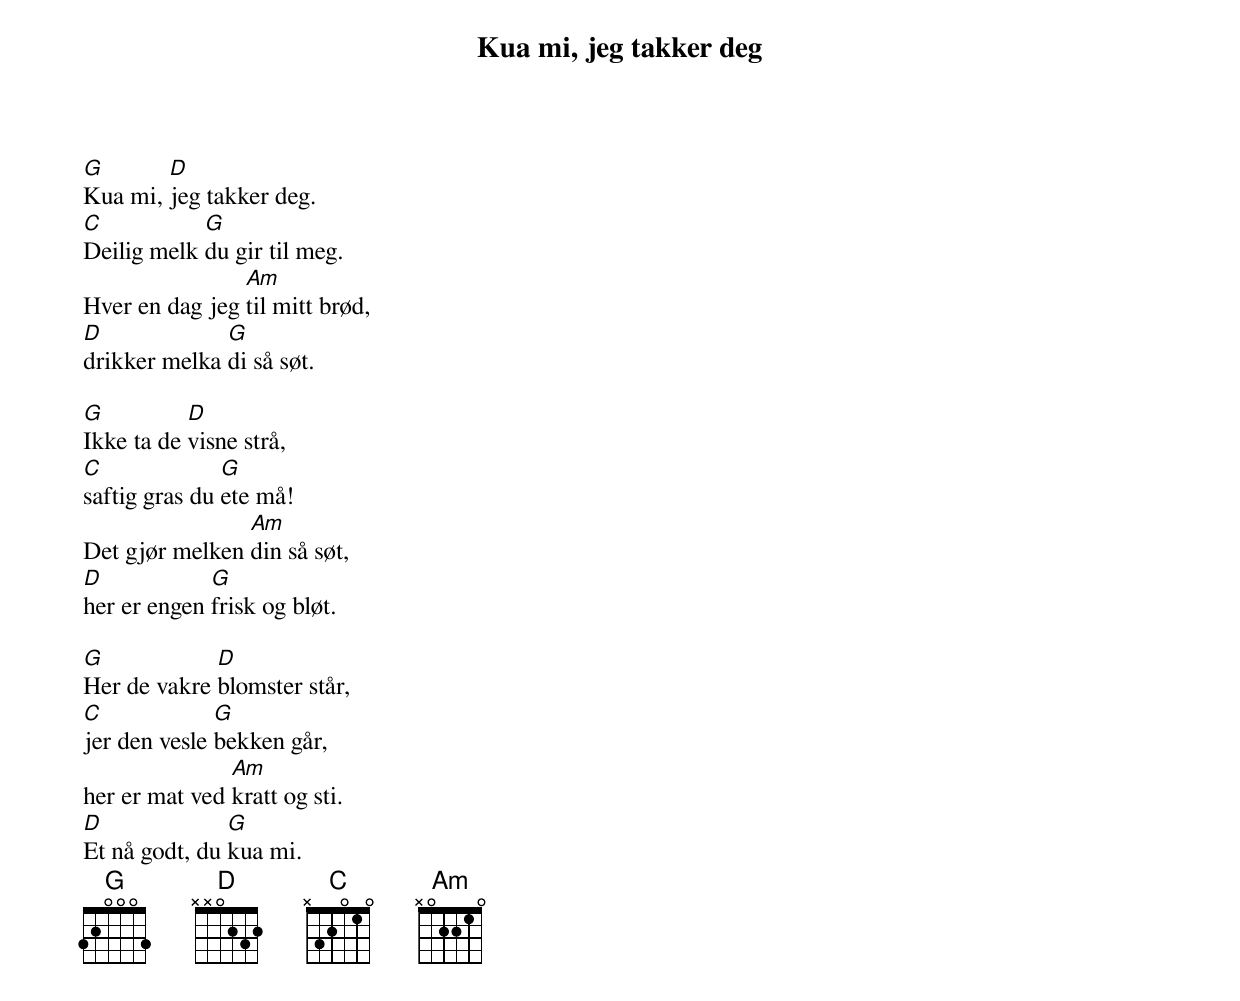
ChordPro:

{title: Kua mi, jeg takker deg}
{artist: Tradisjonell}
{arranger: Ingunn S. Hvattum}
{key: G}

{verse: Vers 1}
[G]Kua mi, [D]jeg takker deg.
[C]Deilig melk [G]du gir til meg.
Hver en dag jeg [Am]til mitt brød,
[D]drikker melka [G]di så søt.

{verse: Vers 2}
[G]Ikke ta de [D]visne strå,
[C]saftig gras du [G]ete må!
Det gjør melken [Am]din så søt,
[D]her er engen [G]frisk og bløt.

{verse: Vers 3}
[G]Her de vakre [D]blomster står,
[C]jer den vesle [G]bekken går,
her er mat ved [Am]kratt og sti.
[D]Et nå godt, du [G]kua mi.
